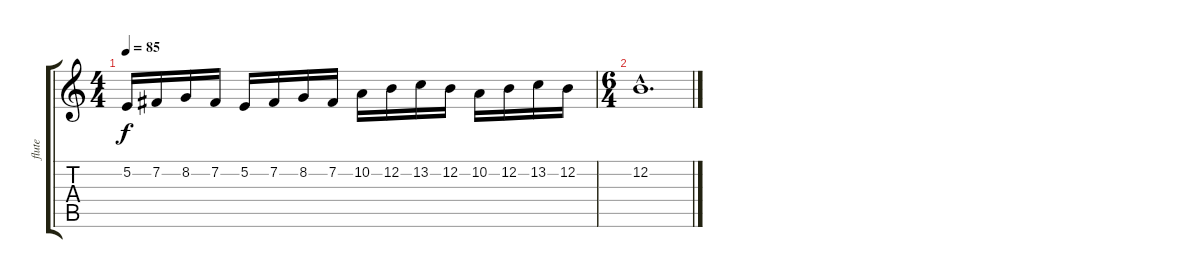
\track ("flute" "flute") {instrument piccolo}
\staff {score tabs}
\tuning (E4 B3 G3 D3 A2 E2) {hide}
\ts (4 4)
\tempo 85
\clef g2
\ks c
5.2.16{dy f} 7.2.16 8.2.16 7.2.16 5.2.16 7.2.16 8.2.16 7.2.16 10.2.16 12.2.16 13.2.16 12.2.16 10.2.16 12.2.16 13.2.16 12.2.16 |
\ts (6 4)
12.2{hac}.1{d}
